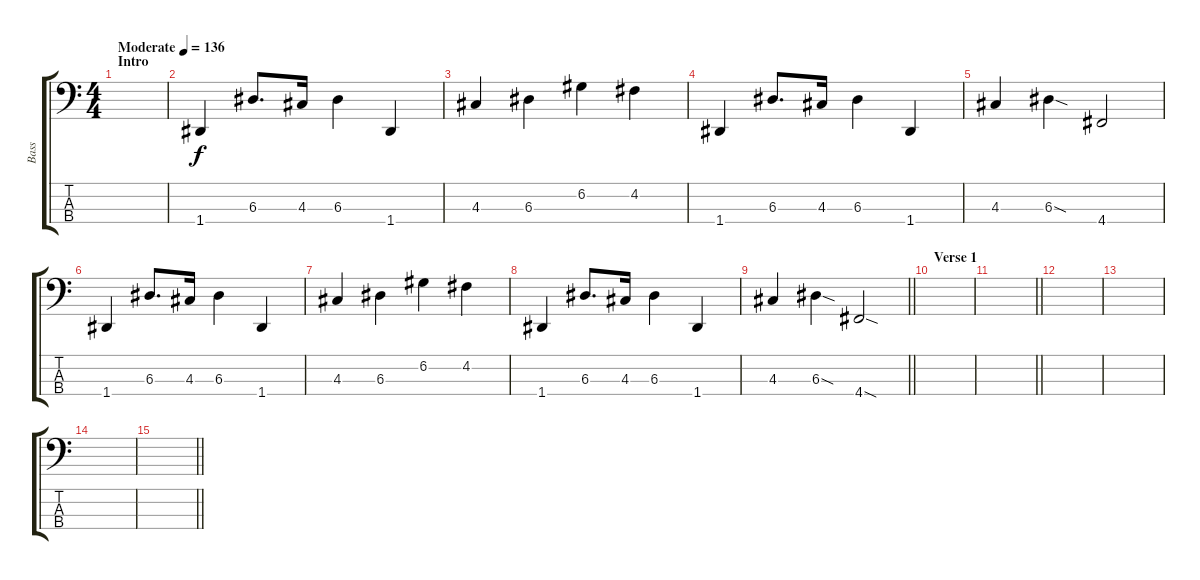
\track ("Bass" "Bass") {instrument electricbassfinger}
\staff {score tabs}
\tuning (G2 D2 A1 D1) {hide}
\ts (4 4)
\section ("" "Intro")
\tempo (136 "Moderate")
\clef f4
\ks c
|
1.4.4 6.3.8{d} 4.3.16 6.3.4 1.4.4 |
4.3.4 6.3.4 6.2.4 4.2.4 |
1.4.4 6.3.8{d} 4.3.16 6.3.4 1.4.4 |
4.3.4 6.3{sod}.4 4.4.2 |
1.4.4 6.3.8{d} 4.3.16 6.3.4 1.4.4 |
4.3.4 6.3.4 6.2.4 4.2.4 |
1.4.4 6.3.8{d} 4.3.16 6.3.4 1.4.4 |
\barLineRight lightlight
4.3.4 6.3{sod}.4 4.4{sod}.2 |
\section ("" "Verse 1")
|
\barLineRight lightlight
|
|
|
|
\barLineRight lightlight
